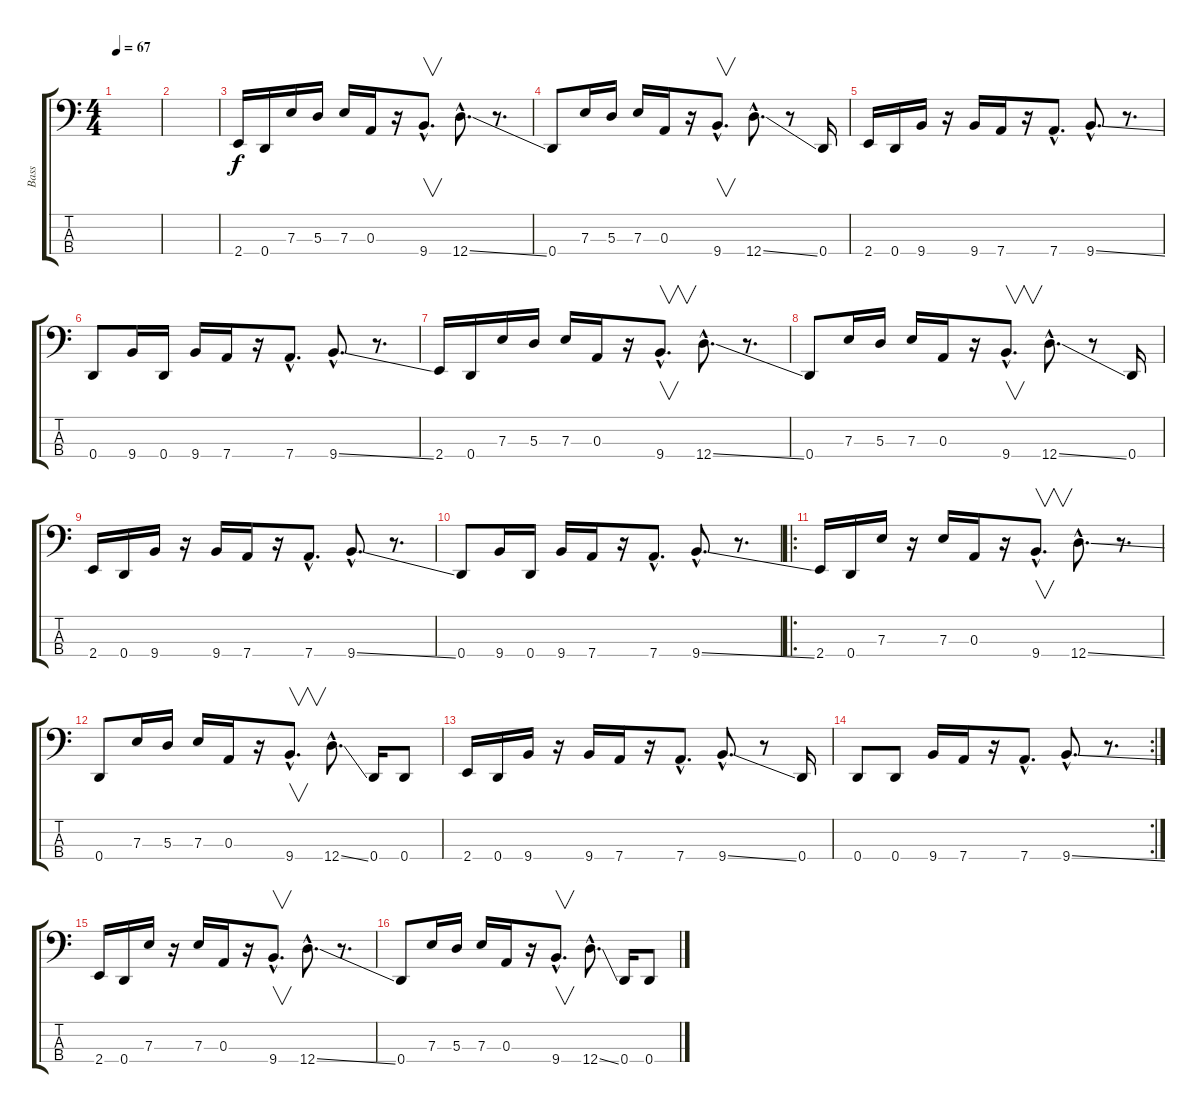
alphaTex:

\track ("Bass" "Bass") {instrument electricbassfinger}
\staff {score tabs}
\tuning (G2 D2 A1 D1) {hide}
\ts (4 4)
\tempo 67
\clef f4
\ks c
|
|
2.4.16 0.4.16 7.3.16 5.3.16 7.3.16 0.3.16 r.16 9.4{hac}.8{v d} 12.4{ss hac}.8{d} r.8{d} |
0.4.8 7.3.16 5.3.16 7.3.16 0.3.16 r.16 9.4{hac}.8{v d} 12.4{ss hac}.8{d} r.8 0.4.16 |
2.4.16 0.4.16 9.4.16 r.16 9.4.16 7.4.16 r.16 7.4{hac}.8{d} 9.4{ss hac}.8{d} r.8{d} |
0.4.8 9.4.16 0.4.16 9.4.16 7.4.16 r.16 7.4{hac}.8{d} 9.4{ss hac}.8{d} r.8{d} |
2.4.16 0.4.16 7.3.16 5.3.16 7.3.16 0.3.16 r.16 9.4{hac}.8{v d} 12.4{ss hac}.8{d} r.8{d} |
0.4.8 7.3.16 5.3.16 7.3.16 0.3.16 r.16 9.4{hac}.8{v d} 12.4{ss hac}.8{d} r.8 0.4.16 |
2.4.16 0.4.16 9.4.16 r.16 9.4.16 7.4.16 r.16 7.4{hac}.8{d} 9.4{ss hac}.8{d} r.8{d} |
0.4.8 9.4.16 0.4.16 9.4.16 7.4.16 r.16 7.4{hac}.8{d} 9.4{ss hac}.8{d} r.8{d} |
\ro
2.4.16 0.4.16 7.3.16 r.16 7.3.16 0.3.16 r.16 9.4{hac}.8{v d} 12.4{ss hac}.8{d} r.8{d} |
0.4.8 7.3.16 5.3.16 7.3.16 0.3.16 r.16 9.4{hac}.8{v d} 12.4{ss hac}.8{d} 0.4.16 0.4.8 |
2.4.16 0.4.16 9.4.16 r.16 9.4.16 7.4.16 r.16 7.4{hac}.8{d} 9.4{ss hac}.8{d} r.8 0.4.16 |
\rc 2
0.4.8 0.4.8 9.4.16 7.4.16 r.16 7.4{hac}.8{d} 9.4{ss hac}.8{d} r.8{d} |
2.4.16 0.4.16 7.3.16 r.16 7.3.16 0.3.16 r.16 9.4{hac}.8{v d} 12.4{ss hac}.8{d} r.8{d} |
0.4.8 7.3.16 5.3.16 7.3.16 0.3.16 r.16 9.4{hac}.8{v d} 12.4{ss hac}.8{d} 0.4.16 0.4.8
